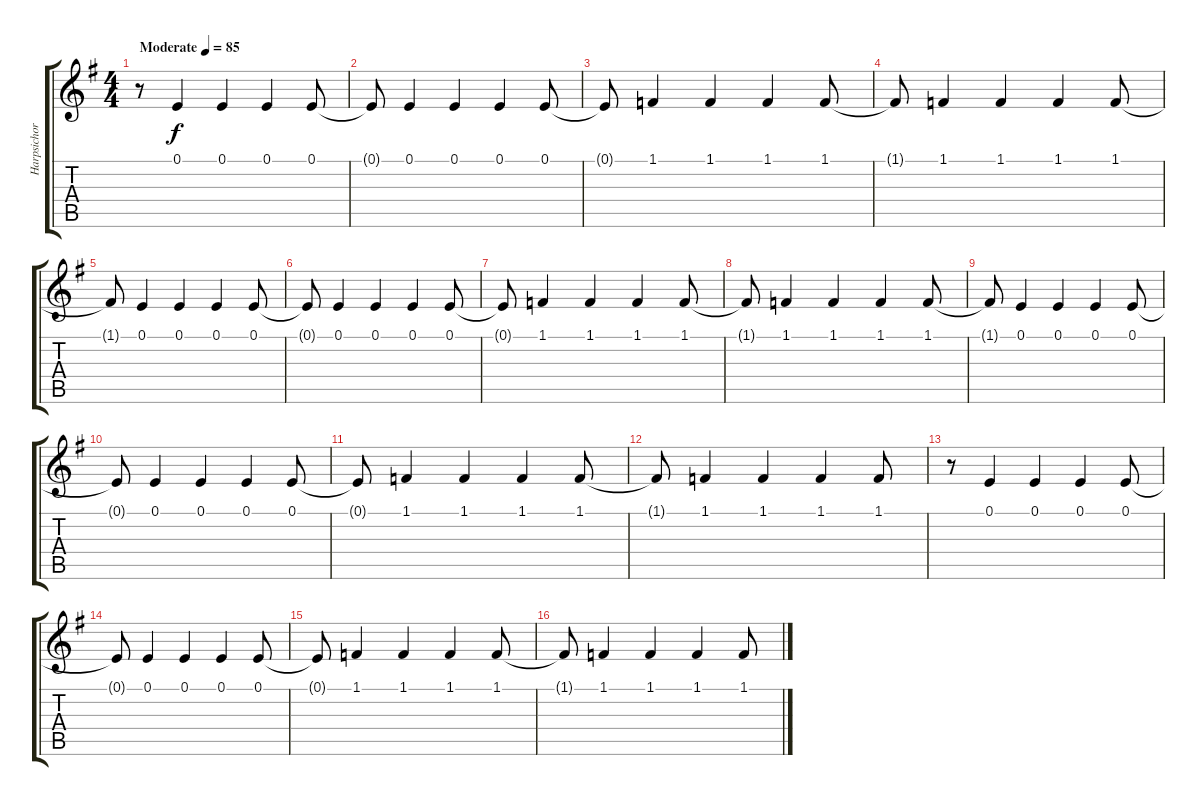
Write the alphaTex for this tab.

\track ("Harpsichord" "Harpsichor") {instrument harpsichord}
\staff {score tabs}
\tuning (E4 B3 G3 D3 A2 E2) {hide}
\ts (4 4)
\tempo (85 "Moderate")
\clef g2
\ks g
r.8{dy f instrument harpsichord} 0.1.4 0.1.4 0.1.4 0.1.8 |
0.1{t}.8 0.1.4 0.1.4 0.1.4 0.1.8 |
0.1{t}.8 1.1.4 1.1.4 1.1.4 1.1.8 |
1.1{t}.8 1.1.4 1.1.4 1.1.4 1.1.8 |
1.1{t}.8 0.1.4 0.1.4 0.1.4 0.1.8 |
0.1{t}.8 0.1.4 0.1.4 0.1.4 0.1.8 |
0.1{t}.8 1.1.4 1.1.4 1.1.4 1.1.8 |
1.1{t}.8 1.1.4 1.1.4 1.1.4 1.1.8 |
1.1{t}.8 0.1.4 0.1.4 0.1.4 0.1.8 |
0.1{t}.8 0.1.4 0.1.4 0.1.4 0.1.8 |
0.1{t}.8 1.1.4 1.1.4 1.1.4 1.1.8 |
1.1{t}.8 1.1.4 1.1.4 1.1.4 1.1.8 |
r.8 0.1.4 0.1.4 0.1.4 0.1.8 |
0.1{t}.8 0.1.4 0.1.4 0.1.4 0.1.8 |
0.1{t}.8 1.1.4 1.1.4 1.1.4 1.1.8 |
1.1{t}.8 1.1.4 1.1.4 1.1.4 1.1.8
